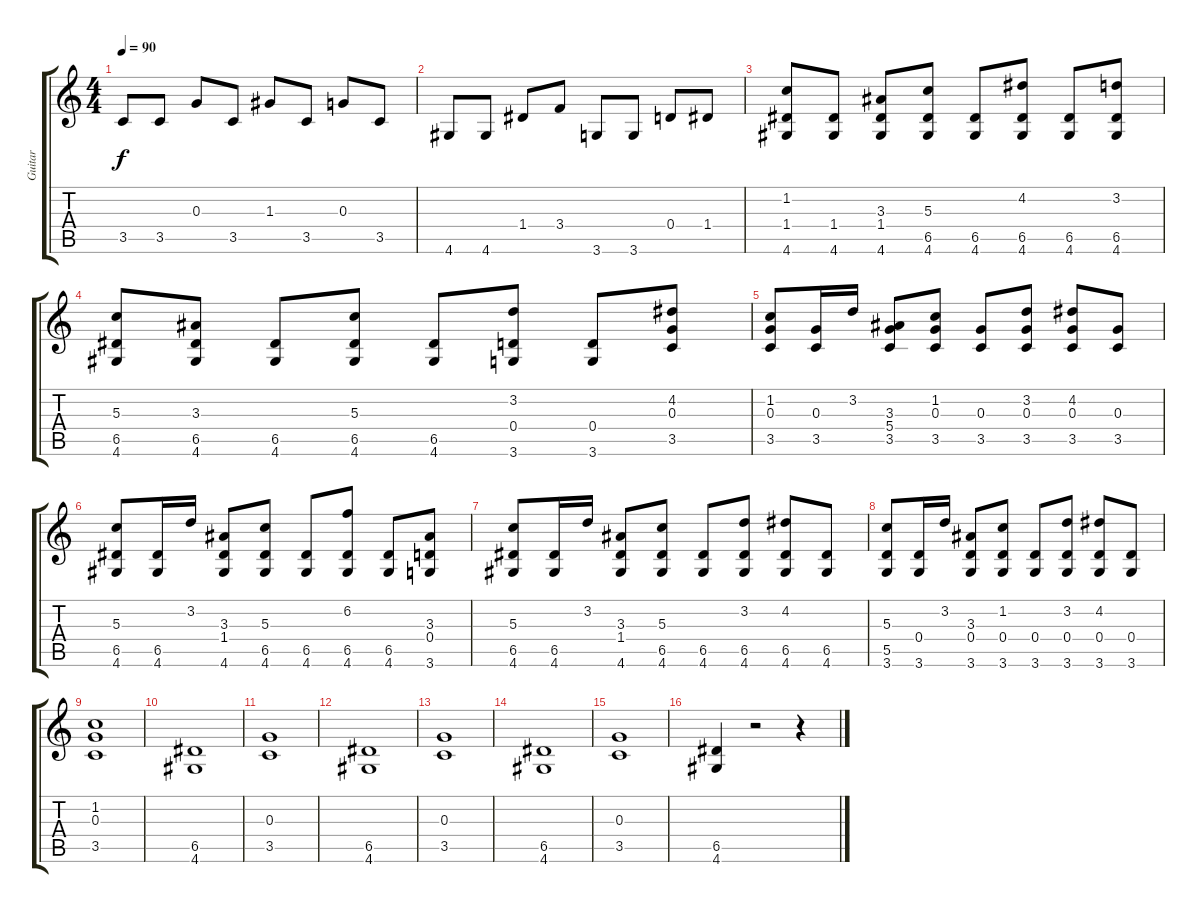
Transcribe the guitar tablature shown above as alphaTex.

\track ("Guitar" "Guitar") {instrument overdrivenguitar}
\staff {score tabs}
\tuning (E4 B3 G3 D3 A2 E2) {hide}
\ts (4 4)
\tempo 90
\clef g2
\ks c
3.5.8{dy f} 3.5.8 0.3.8 3.5.8 1.3.8 3.5.8 0.3.8 3.5.8 |
4.6.8 4.6.8 1.4.8 3.4.8 3.6.8 3.6.8 0.4.8 1.4.8 |
(1.2 1.4 4.6).8 (1.4 4.6).8 (3.3 1.4 4.6).8 (5.3 6.5 4.6).8 (6.5 4.6).8 (4.2 6.5 4.6).8 (6.5 4.6).8 (3.2 6.5 4.6).8 |
(5.3 6.5 4.6).8 (3.3 6.5 4.6).8 (6.5 4.6).8 (5.3 6.5 4.6).8 (6.5 4.6).8 (3.2 0.4 3.6).8 (0.4 3.6).8 (4.2 0.3 3.5).8 |
(1.2 0.3 3.5).8 (0.3 3.5).16 3.2.16 (3.3 5.4 3.5).8 (1.2 0.3 3.5).8 (0.3 3.5).8 (3.2 0.3 3.5).8 (4.2 0.3 3.5).8 (0.3 3.5).8 |
(5.3 6.5 4.6).8 (6.5 4.6).16 3.2.16 (3.3 1.4 4.6).8 (5.3 6.5 4.6).8 (6.5 4.6).8 (6.2 6.5 4.6).8 (6.5 4.6).8 (3.3 0.4 3.6).8 |
(5.3 6.5 4.6).8 (6.5 4.6).16 3.2.16 (3.3 1.4 4.6).8 (5.3 6.5 4.6).8 (6.5 4.6).8 (3.2 6.5 4.6).8 (4.2 6.5 4.6).8 (6.5 4.6).8 |
(5.3 5.5 3.6).8 (0.4 3.6).16 3.2.16 (3.3 0.4 3.6).8 (1.2 0.4 3.6).8 (0.4 3.6).8 (3.2 0.4 3.6).8 (4.2 0.4 3.6).8 (0.4 3.6).8 |
(1.2 0.3 3.5).1 |
(6.5 4.6).1 |
(0.3 3.5).1 |
(6.5 4.6).1 |
(0.3 3.5).1 |
(6.5 4.6).1 |
(0.3 3.5).1 |
(6.5 4.6).4 r.2 r.4
